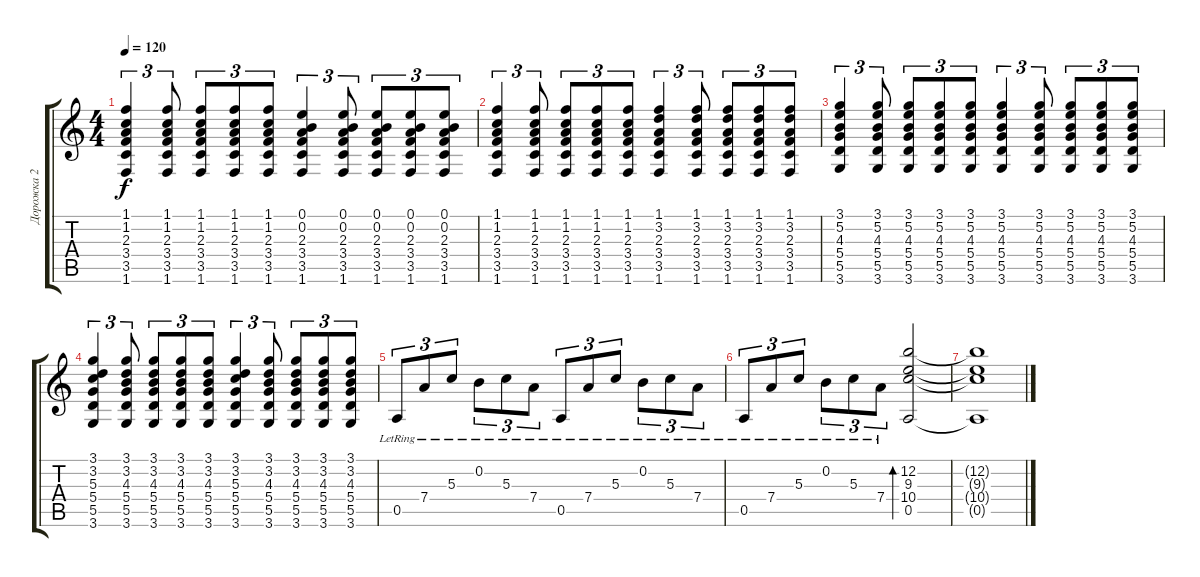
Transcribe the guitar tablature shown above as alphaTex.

\track ("Дорожка 2" "Дорожка 2") {instrument acousticguitarsteel}
\staff {score tabs}
\tuning (E4 B3 G3 D3 A2 E2) {hide}
\ts (4 4)
\tempo 120
\clef g2
\ks c
(1.1 1.2 2.3 3.4 3.5 1.6).4{tu (3 2) dy f} (1.1 1.2 2.3 3.4 3.5 1.6).8{tu (3 2)} (1.1 1.2 2.3 3.4 3.5 1.6).8{tu (3 2)} (1.1 1.2 2.3 3.4 3.5 1.6).8{tu (3 2)} (1.1 1.2 2.3 3.4 3.5 1.6).8{tu (3 2)} (0.1 0.2 2.3 3.4 3.5 1.6).4{tu (3 2)} (0.1 0.2 2.3 3.4 3.5 1.6).8{tu (3 2)} (0.1 0.2 2.3 3.4 3.5 1.6).8{tu (3 2)} (0.1 0.2 2.3 3.4 3.5 1.6).8{tu (3 2)} (0.1 0.2 2.3 3.4 3.5 1.6).8{tu (3 2)} |
(1.1 1.2 2.3 3.4 3.5 1.6).4{tu (3 2)} (1.1 1.2 2.3 3.4 3.5 1.6).8{tu (3 2)} (1.1 1.2 2.3 3.4 3.5 1.6).8{tu (3 2)} (1.1 1.2 2.3 3.4 3.5 1.6).8{tu (3 2)} (1.1 1.2 2.3 3.4 3.5 1.6).8{tu (3 2)} (1.1 3.2 2.3 3.4 3.5 1.6).4{tu (3 2)} (1.1 3.2 2.3 3.4 3.5 1.6).8{tu (3 2)} (1.1 3.2 2.3 3.4 3.5 1.6).8{tu (3 2)} (1.1 3.2 2.3 3.4 3.5 1.6).8{tu (3 2)} (1.1 3.2 2.3 3.4 3.5 1.6).8{tu (3 2)} |
(3.1 5.2 4.3 5.4 5.5 3.6).4{tu (3 2)} (3.1 5.2 4.3 5.4 5.5 3.6).8{tu (3 2)} (3.1 5.2 4.3 5.4 5.5 3.6).8{tu (3 2)} (3.1 5.2 4.3 5.4 5.5 3.6).8{tu (3 2)} (3.1 5.2 4.3 5.4 5.5 3.6).8{tu (3 2)} (3.1 5.2 4.3 5.4 5.5 3.6).4{tu (3 2)} (3.1 5.2 4.3 5.4 5.5 3.6).8{tu (3 2)} (3.1 5.2 4.3 5.4 5.5 3.6).8{tu (3 2)} (3.1 5.2 4.3 5.4 5.5 3.6).8{tu (3 2)} (3.1 5.2 4.3 5.4 5.5 3.6).8{tu (3 2)} |
(3.1 3.2 5.3 5.4 5.5 3.6).4{tu (3 2)} (3.1 3.2 4.3 5.4 5.5 3.6).8{tu (3 2)} (3.1 3.2 4.3 5.4 5.5 3.6).8{tu (3 2)} (3.1 3.2 4.3 5.4 5.5 3.6).8{tu (3 2)} (3.1 3.2 4.3 5.4 5.5 3.6).8{tu (3 2)} (3.1 3.2 5.3 5.4 5.5 3.6).4{tu (3 2)} (3.1 3.2 4.3 5.4 5.5 3.6).8{tu (3 2)} (3.1 3.2 4.3 5.4 5.5 3.6).8{tu (3 2)} (3.1 3.2 4.3 5.4 5.5 3.6).8{tu (3 2)} (3.1 3.2 4.3 5.4 5.5 3.6).8{tu (3 2)} |
0.5{lr}.8{tu (3 2)} 7.4{lr}.8{tu (3 2)} 5.3{lr}.8{tu (3 2)} 0.2{lr}.8{tu (3 2)} 5.3{lr}.8{tu (3 2)} 7.4{lr}.8{tu (3 2)} 0.5{lr}.8{tu (3 2)} 7.4{lr}.8{tu (3 2)} 5.3{lr}.8{tu (3 2)} 0.2{lr}.8{tu (3 2)} 5.3{lr}.8{tu (3 2)} 7.4{lr}.8{tu (3 2)} |
0.5{lr}.8{tu (3 2)} 7.4{lr}.8{tu (3 2)} 5.3{lr}.8{tu (3 2)} 0.2{lr}.8{tu (3 2)} 5.3{lr}.8{tu (3 2)} 7.4{lr}.8{tu (3 2)} (12.2 9.3 10.4 0.5).2{bd 480} |
(12.2{t} 9.3{t} 10.4{t} 0.5{t}).1
